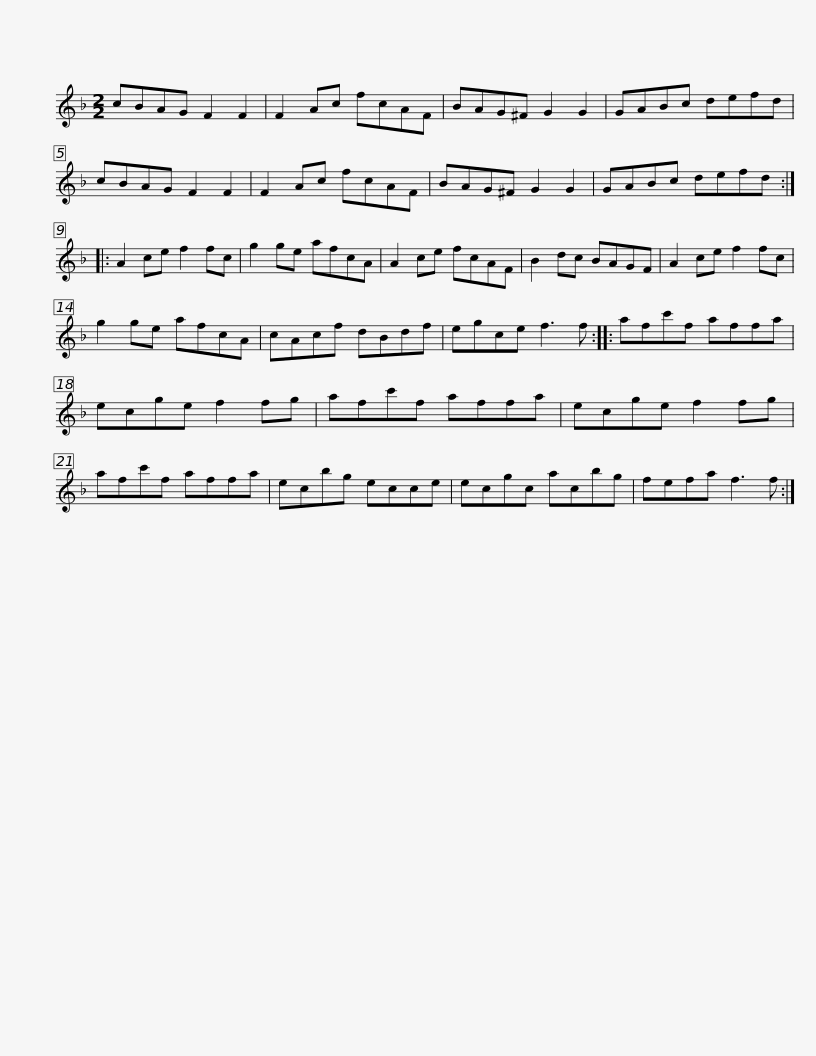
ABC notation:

X:1
L:1/8
M:2/2
I:linebreak $
K:F
V:1 treble
V:1
 cBAG F2 F2 | F2 Ac fcAF | BAG^F G2 G2 | GABc defd | cBAG F2 F2 | %5
 F2 Ac fcAF |$ BAG^F G2 G2 | GABc defd :: A2 ce f2 fc | g2 ge afcA | %10
 A2 ce fcAF | B2 dc BAGF |$ A2 ce f2 fc | g2 ge afcA | cAcf dBdf | %15
 egce f3 f :: afc'f affa | ecge f2 fg |$ afc'f affa | ecge f2 fg | %20
 afc'f affa | ecbg ecce | ecgc acbg | fefa f3 f :| %24
